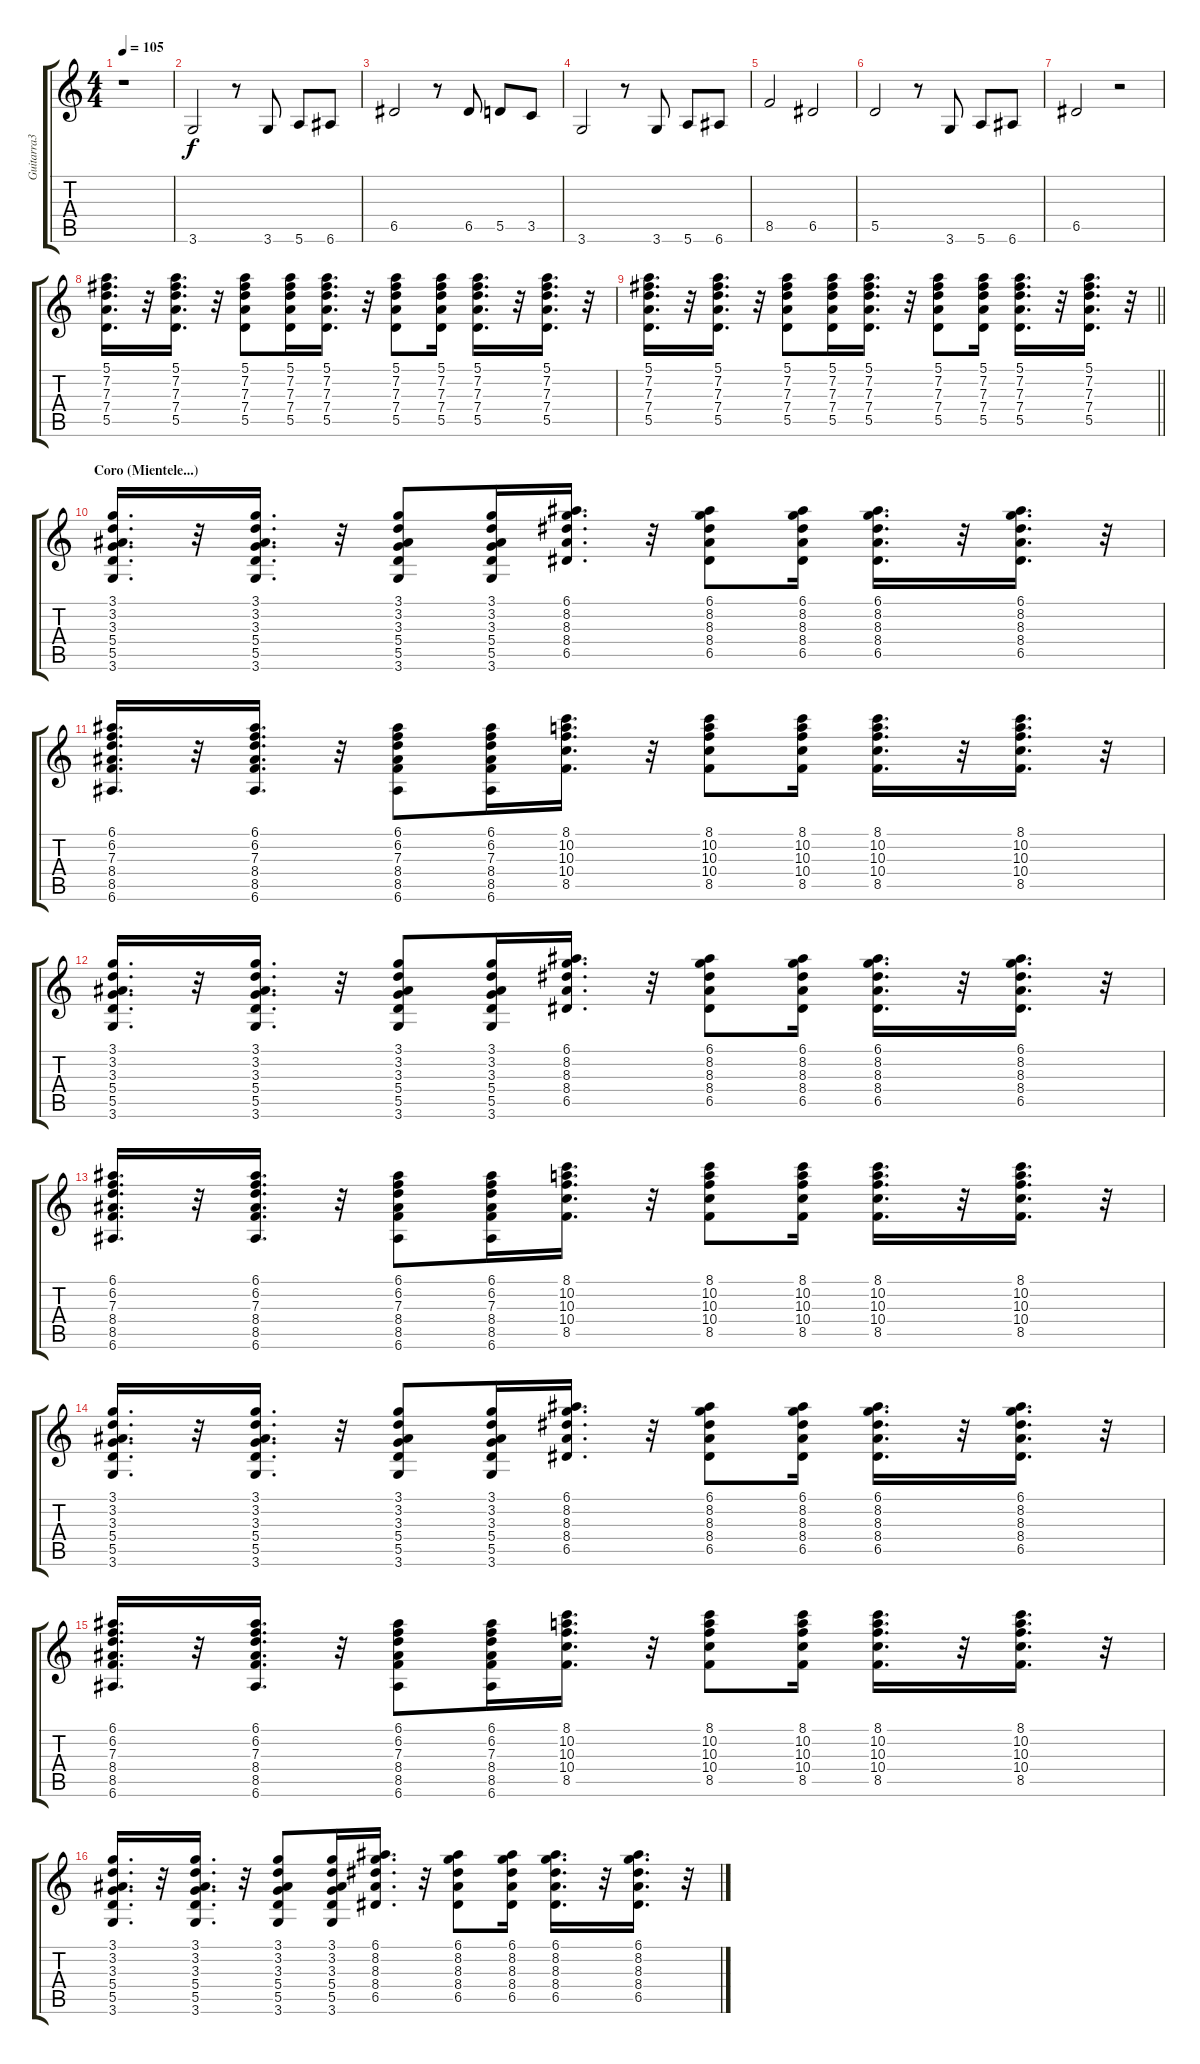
\track ("Guitarra3" "Guitarra3") {instrument distortionguitar}
\staff {score tabs}
\tuning (E4 B3 G3 D3 A2 E2) {hide}
\ts (4 4)
\tempo 105
\clef g2
\ks c
r.1{dy f} |
3.6.2 r.8 3.6.8 5.6.8 6.6.8 |
6.5.2 r.8 6.5.8 5.5.8 3.5.8 |
3.6.2 r.8 3.6.8 5.6.8 6.6.8 |
8.5.2 6.5.2 |
5.5.2 r.8 3.6.8 5.6.8 6.6.8 |
6.5.2 r.2 |
(5.1 7.2 7.3 7.4 5.5).16{d} r.32 (5.1 7.2 7.3 7.4 5.5).16{d} r.32 (5.1 7.2 7.3 7.4 5.5).8 (5.1 7.2 7.3 7.4 5.5).16 (5.1 7.2 7.3 7.4 5.5).16{d} r.32 (5.1 7.2 7.3 7.4 5.5).8 (5.1 7.2 7.3 7.4 5.5).16 (5.1 7.2 7.3 7.4 5.5).16{d} r.32 (5.1 7.2 7.3 7.4 5.5).16{d} r.32 |
\barLineRight lightlight
(5.1 7.2 7.3 7.4 5.5).16{d} r.32 (5.1 7.2 7.3 7.4 5.5).16{d} r.32 (5.1 7.2 7.3 7.4 5.5).8 (5.1 7.2 7.3 7.4 5.5).16 (5.1 7.2 7.3 7.4 5.5).16{d} r.32 (5.1 7.2 7.3 7.4 5.5).8 (5.1 7.2 7.3 7.4 5.5).16 (5.1 7.2 7.3 7.4 5.5).16{d} r.32 (5.1 7.2 7.3 7.4 5.5).16{d} r.32 |
\section ("" "Coro (Mientele...)")
(3.1 3.2 3.3 5.4 5.5 3.6).16{d} r.32 (3.1 3.2 3.3 5.4 5.5 3.6).16{d} r.32 (3.1 3.2 3.3 5.4 5.5 3.6).8 (3.1 3.2 3.3 5.4 5.5 3.6).16 (6.1 8.2 8.3 8.4 6.5).16{d} r.32 (6.1 8.2 8.3 8.4 6.5).8 (6.1 8.2 8.3 8.4 6.5).16 (6.1 8.2 8.3 8.4 6.5).16{d} r.32 (6.1 8.2 8.3 8.4 6.5).16{d} r.32 |
(6.1 6.2 7.3 8.4 8.5 6.6).16{d} r.32 (6.1 6.2 7.3 8.4 8.5 6.6).16{d} r.32 (6.1 6.2 7.3 8.4 8.5 6.6).8 (6.1 6.2 7.3 8.4 8.5 6.6).16 (8.1 10.2 10.3 10.4 8.5).16{d} r.32 (8.1 10.2 10.3 10.4 8.5).8 (8.1 10.2 10.3 10.4 8.5).16 (8.1 10.2 10.3 10.4 8.5).16{d} r.32 (8.1 10.2 10.3 10.4 8.5).16{d} r.32 |
(3.1 3.2 3.3 5.4 5.5 3.6).16{d} r.32 (3.1 3.2 3.3 5.4 5.5 3.6).16{d} r.32 (3.1 3.2 3.3 5.4 5.5 3.6).8 (3.1 3.2 3.3 5.4 5.5 3.6).16 (6.1 8.2 8.3 8.4 6.5).16{d} r.32 (6.1 8.2 8.3 8.4 6.5).8 (6.1 8.2 8.3 8.4 6.5).16 (6.1 8.2 8.3 8.4 6.5).16{d} r.32 (6.1 8.2 8.3 8.4 6.5).16{d} r.32 |
(6.1 6.2 7.3 8.4 8.5 6.6).16{d} r.32 (6.1 6.2 7.3 8.4 8.5 6.6).16{d} r.32 (6.1 6.2 7.3 8.4 8.5 6.6).8 (6.1 6.2 7.3 8.4 8.5 6.6).16 (8.1 10.2 10.3 10.4 8.5).16{d} r.32 (8.1 10.2 10.3 10.4 8.5).8 (8.1 10.2 10.3 10.4 8.5).16 (8.1 10.2 10.3 10.4 8.5).16{d} r.32 (8.1 10.2 10.3 10.4 8.5).16{d} r.32 |
(3.1 3.2 3.3 5.4 5.5 3.6).16{d} r.32 (3.1 3.2 3.3 5.4 5.5 3.6).16{d} r.32 (3.1 3.2 3.3 5.4 5.5 3.6).8 (3.1 3.2 3.3 5.4 5.5 3.6).16 (6.1 8.2 8.3 8.4 6.5).16{d} r.32 (6.1 8.2 8.3 8.4 6.5).8 (6.1 8.2 8.3 8.4 6.5).16 (6.1 8.2 8.3 8.4 6.5).16{d} r.32 (6.1 8.2 8.3 8.4 6.5).16{d} r.32 |
(6.1 6.2 7.3 8.4 8.5 6.6).16{d} r.32 (6.1 6.2 7.3 8.4 8.5 6.6).16{d} r.32 (6.1 6.2 7.3 8.4 8.5 6.6).8 (6.1 6.2 7.3 8.4 8.5 6.6).16 (8.1 10.2 10.3 10.4 8.5).16{d} r.32 (8.1 10.2 10.3 10.4 8.5).8 (8.1 10.2 10.3 10.4 8.5).16 (8.1 10.2 10.3 10.4 8.5).16{d} r.32 (8.1 10.2 10.3 10.4 8.5).16{d} r.32 |
(3.1 3.2 3.3 5.4 5.5 3.6).16{d} r.32 (3.1 3.2 3.3 5.4 5.5 3.6).16{d} r.32 (3.1 3.2 3.3 5.4 5.5 3.6).8 (3.1 3.2 3.3 5.4 5.5 3.6).16 (6.1 8.2 8.3 8.4 6.5).16{d} r.32 (6.1 8.2 8.3 8.4 6.5).8 (6.1 8.2 8.3 8.4 6.5).16 (6.1 8.2 8.3 8.4 6.5).16{d} r.32 (6.1 8.2 8.3 8.4 6.5).16{d} r.32
